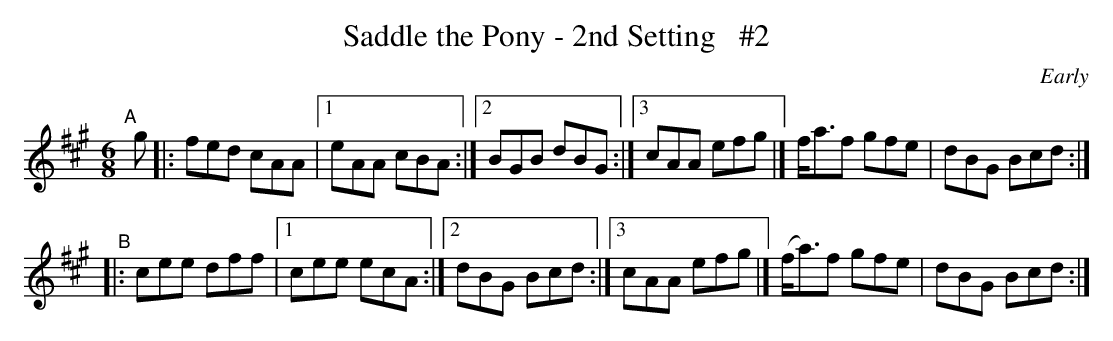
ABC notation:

X:1
T: Saddle the Pony - 2nd Setting   #2
O: Early
M: 6/8
L: 1/8
K: A	% Amix in DMoI ("1001")
"^A"[|] g |:\
fed cAA |[1 eAA cBA :|[2 BGB dBG :|\
[3 cAA efg |] f<af gfe | dBG Bcd :|
"^B"|:\
cee dff |[1 cee ecA :|[2 dBG Bcd :|\
[3 cAA efg |] (f<a)f gfe | dBG Bcd :|
